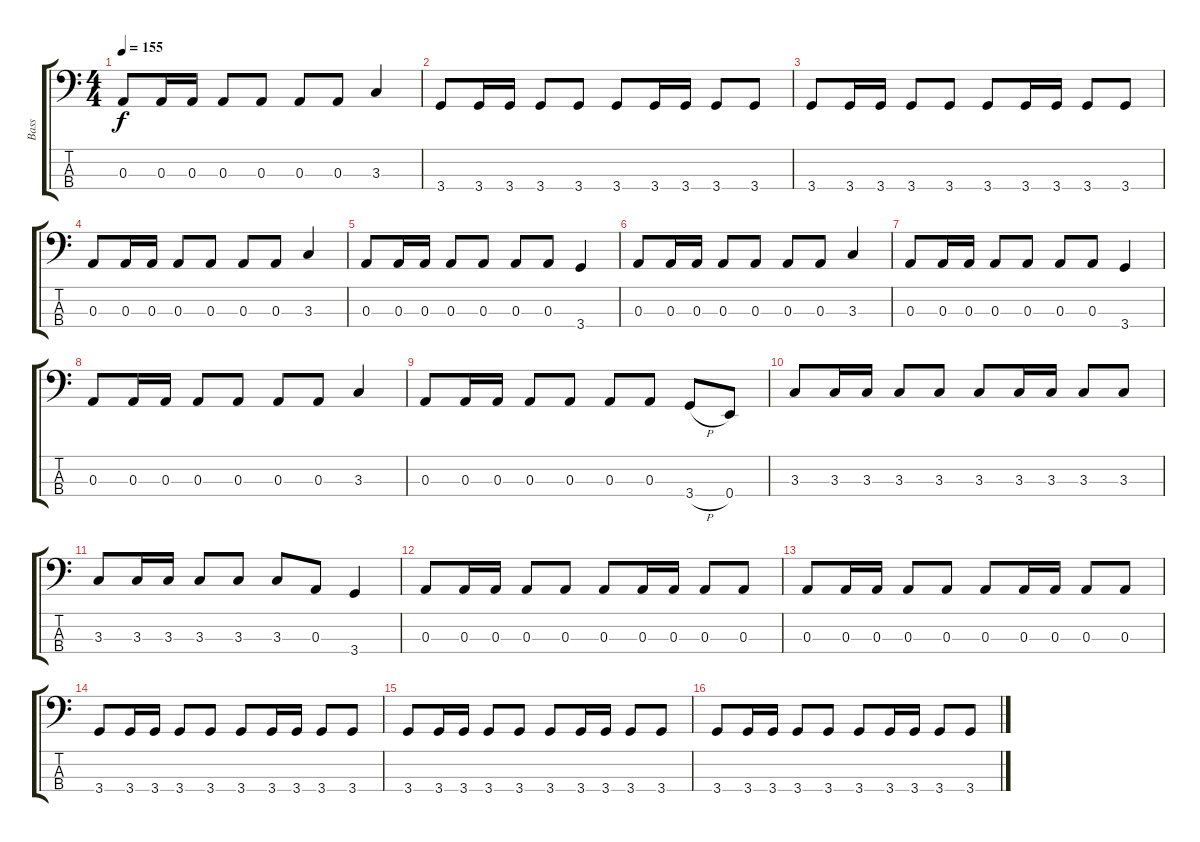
\track ("Bass" "Bass") {instrument electricbassfinger}
\staff {score tabs}
\tuning (G2 D2 A1 E1) {hide}
\ts (4 4)
\tempo 155
\clef f4
\ks c
0.3.8{dy f} 0.3.16 0.3.16 0.3.8 0.3.8 0.3.8 0.3.8 3.3.4 |
3.4.8 3.4.16 3.4.16 3.4.8 3.4.8 3.4.8 3.4.16 3.4.16 3.4.8 3.4.8 |
3.4.8 3.4.16 3.4.16 3.4.8 3.4.8 3.4.8 3.4.16 3.4.16 3.4.8 3.4.8 |
0.3.8 0.3.16 0.3.16 0.3.8 0.3.8 0.3.8 0.3.8 3.3.4 |
0.3.8 0.3.16 0.3.16 0.3.8 0.3.8 0.3.8 0.3.8 3.4.4 |
0.3.8 0.3.16 0.3.16 0.3.8 0.3.8 0.3.8 0.3.8 3.3.4 |
0.3.8 0.3.16 0.3.16 0.3.8 0.3.8 0.3.8 0.3.8 3.4.4 |
0.3.8 0.3.16 0.3.16 0.3.8 0.3.8 0.3.8 0.3.8 3.3.4 |
0.3.8 0.3.16 0.3.16 0.3.8 0.3.8 0.3.8 0.3.8 3.4{h}.8 0.4.8 |
3.3.8 3.3.16 3.3.16 3.3.8 3.3.8 3.3.8 3.3.16 3.3.16 3.3.8 3.3.8 |
3.3.8 3.3.16 3.3.16 3.3.8 3.3.8 3.3.8 0.3.8 3.4.4 |
0.3.8 0.3.16 0.3.16 0.3.8 0.3.8 0.3.8 0.3.16 0.3.16 0.3.8 0.3.8 |
0.3.8 0.3.16 0.3.16 0.3.8 0.3.8 0.3.8 0.3.16 0.3.16 0.3.8 0.3.8 |
3.4.8 3.4.16 3.4.16 3.4.8 3.4.8 3.4.8 3.4.16 3.4.16 3.4.8 3.4.8 |
3.4.8 3.4.16 3.4.16 3.4.8 3.4.8 3.4.8 3.4.16 3.4.16 3.4.8 3.4.8 |
3.4.8 3.4.16 3.4.16 3.4.8 3.4.8 3.4.8 3.4.16 3.4.16 3.4.8 3.4.8
